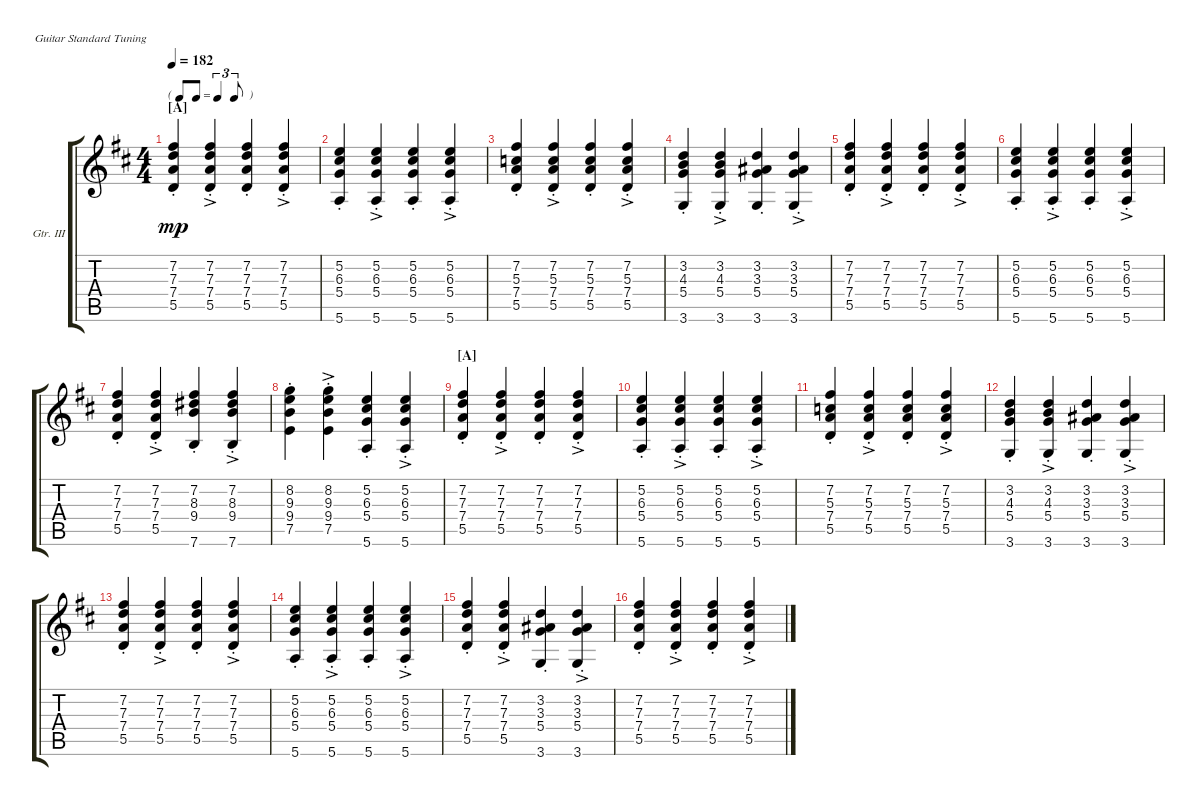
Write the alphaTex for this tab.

\defaultSystemsLayout 4
\bracketExtendMode groupsimilarinstruments
\firstSystemTrackNameOrientation horizontal
\otherSystemsTrackNameOrientation horizontal
\track ("Guitar III" "Gtr. III") {multiBarRest instrument acousticguitarsteel}
\staff {score tabs}
\tuning (E4 B3 G3 D3 A2 E2)
\ts (4 4)
\tf triplet8th
\section ("A" "")
\tempo 182
\clef g2
\ks d
(7.2{st} 7.3{st} 7.4{st} 5.5{st}).4{dy mp} (7.2{ac st} 7.3{ac st} 7.4{ac st} 5.5{ac st}).4 (7.2{st} 7.3{st} 7.4{st} 5.5{st}).4 (7.2{ac st} 7.3{ac st} 7.4{ac st} 5.5{ac st}).4 |
(5.2{st} 6.3{st} 5.4{st} 5.6{st}).4 (5.2{ac st} 6.3{ac st} 5.4{ac st} 5.6{ac st}).4 (5.2{st} 6.3{st} 5.4{st} 5.6{st}).4 (5.2{ac st} 6.3{ac st} 5.4{ac st} 5.6{ac st}).4 |
(7.2{st} 5.3{st} 7.4{st} 5.5{st}).4 (7.2{ac st} 5.3{ac st} 7.4{ac st} 5.5{ac st}).4 (7.2{st} 5.3{st} 7.4{st} 5.5{st}).4 (7.2{ac st} 5.3{ac st} 7.4{ac st} 5.5{ac st}).4 |
(3.6{st} 5.4{st} 4.3{st} 3.2{st}).4 (3.6{ac st} 5.4{ac st} 4.3{ac st} 3.2{ac st}).4 (3.6{st} 5.4{st} 3.3{st} 3.2{st}).4 (3.6{ac st} 5.4{ac st} 3.3{ac st} 3.2{ac st}).4 |
(7.2{st} 7.3{st} 7.4{st} 5.5{st}).4 (7.2{ac st} 7.3{ac st} 7.4{ac st} 5.5{ac st}).4 (7.2{st} 7.3{st} 7.4{st} 5.5{st}).4 (7.2{ac st} 7.3{ac st} 7.4{ac st} 5.5{ac st}).4 |
(5.2{st} 6.3{st} 5.4{st} 5.6{st}).4 (5.2{ac st} 6.3{ac st} 5.4{ac st} 5.6{ac st}).4 (5.2{st} 6.3{st} 5.4{st} 5.6{st}).4 (5.2{ac st} 6.3{ac st} 5.4{ac st} 5.6{ac st}).4 |
(7.2{st} 7.3{st} 7.4{st} 5.5{st}).4 (7.2{ac st} 7.3{ac st} 7.4{ac st} 5.5{ac st}).4 (7.6{st} 9.4{st} 8.3{st} 7.2{st}).4 (7.6{ac st} 9.4{ac st} 8.3{ac st} 7.2{ac st}).4 |
(7.5{st} 9.4{st} 9.3{st} 8.2{st}).4 (7.5{ac st} 9.4{ac st} 9.3{ac st} 8.2{ac st}).4 (5.2{st} 6.3{st} 5.4{st} 5.6{st}).4 (5.2{ac st} 6.3{ac st} 5.4{ac st} 5.6{ac st}).4 |
\section ("A" "")
(7.2{st} 7.3{st} 7.4{st} 5.5{st}).4 (7.2{ac st} 7.3{ac st} 7.4{ac st} 5.5{ac st}).4 (7.2{st} 7.3{st} 7.4{st} 5.5{st}).4 (7.2{ac st} 7.3{ac st} 7.4{ac st} 5.5{ac st}).4 |
(5.2{st} 6.3{st} 5.4{st} 5.6{st}).4 (5.2{ac st} 6.3{ac st} 5.4{ac st} 5.6{ac st}).4 (5.2{st} 6.3{st} 5.4{st} 5.6{st}).4 (5.2{ac st} 6.3{ac st} 5.4{ac st} 5.6{ac st}).4 |
(5.5{st} 7.4{st} 5.3{st} 7.2{st}).4 (5.5{ac st} 7.4{ac st} 5.3{ac st} 7.2{ac st}).4 (5.5{st} 7.4{st} 5.3{st} 7.2{st}).4 (5.5{ac st} 7.4{ac st} 5.3{ac st} 7.2{ac st}).4 |
(3.6{st} 5.4{st} 4.3{st} 3.2{st}).4 (3.6{ac st} 5.4{ac st} 4.3{ac st} 3.2{ac st}).4 (3.6{st} 5.4{st} 3.3{st} 3.2{st}).4 (3.6{ac st} 5.4{ac st} 3.3{ac st} 3.2{ac st}).4 |
(7.2{st} 7.3{st} 7.4{st} 5.5{st}).4 (7.2{ac st} 7.3{ac st} 7.4{ac st} 5.5{ac st}).4 (7.2{st} 7.3{st} 7.4{st} 5.5{st}).4 (7.2{ac st} 7.3{ac st} 7.4{ac st} 5.5{ac st}).4 |
(5.2{st} 6.3{st} 5.4{st} 5.6{st}).4 (5.2{ac st} 6.3{ac st} 5.4{ac st} 5.6{ac st}).4 (5.2{st} 6.3{st} 5.4{st} 5.6{st}).4 (5.2{ac st} 6.3{ac st} 5.4{ac st} 5.6{ac st}).4 |
(7.2{st} 7.3{st} 7.4{st} 5.5{st}).4 (7.2{ac st} 7.3{ac st} 7.4{ac st} 5.5{ac st}).4 (3.6{st} 5.4{st} 3.3{st} 3.2{st}).4 (3.6{ac st} 5.4{ac st} 3.3{ac st} 3.2{ac st}).4 |
(7.2{st} 7.3{st} 7.4{st} 5.5{st}).4 (7.2{ac st} 7.3{ac st} 7.4{ac st} 5.5{ac st}).4 (7.2{st} 7.3{st} 7.4{st} 5.5{st}).4 (7.2{ac st} 7.3{ac st} 7.4{ac st} 5.5{ac st}).4
